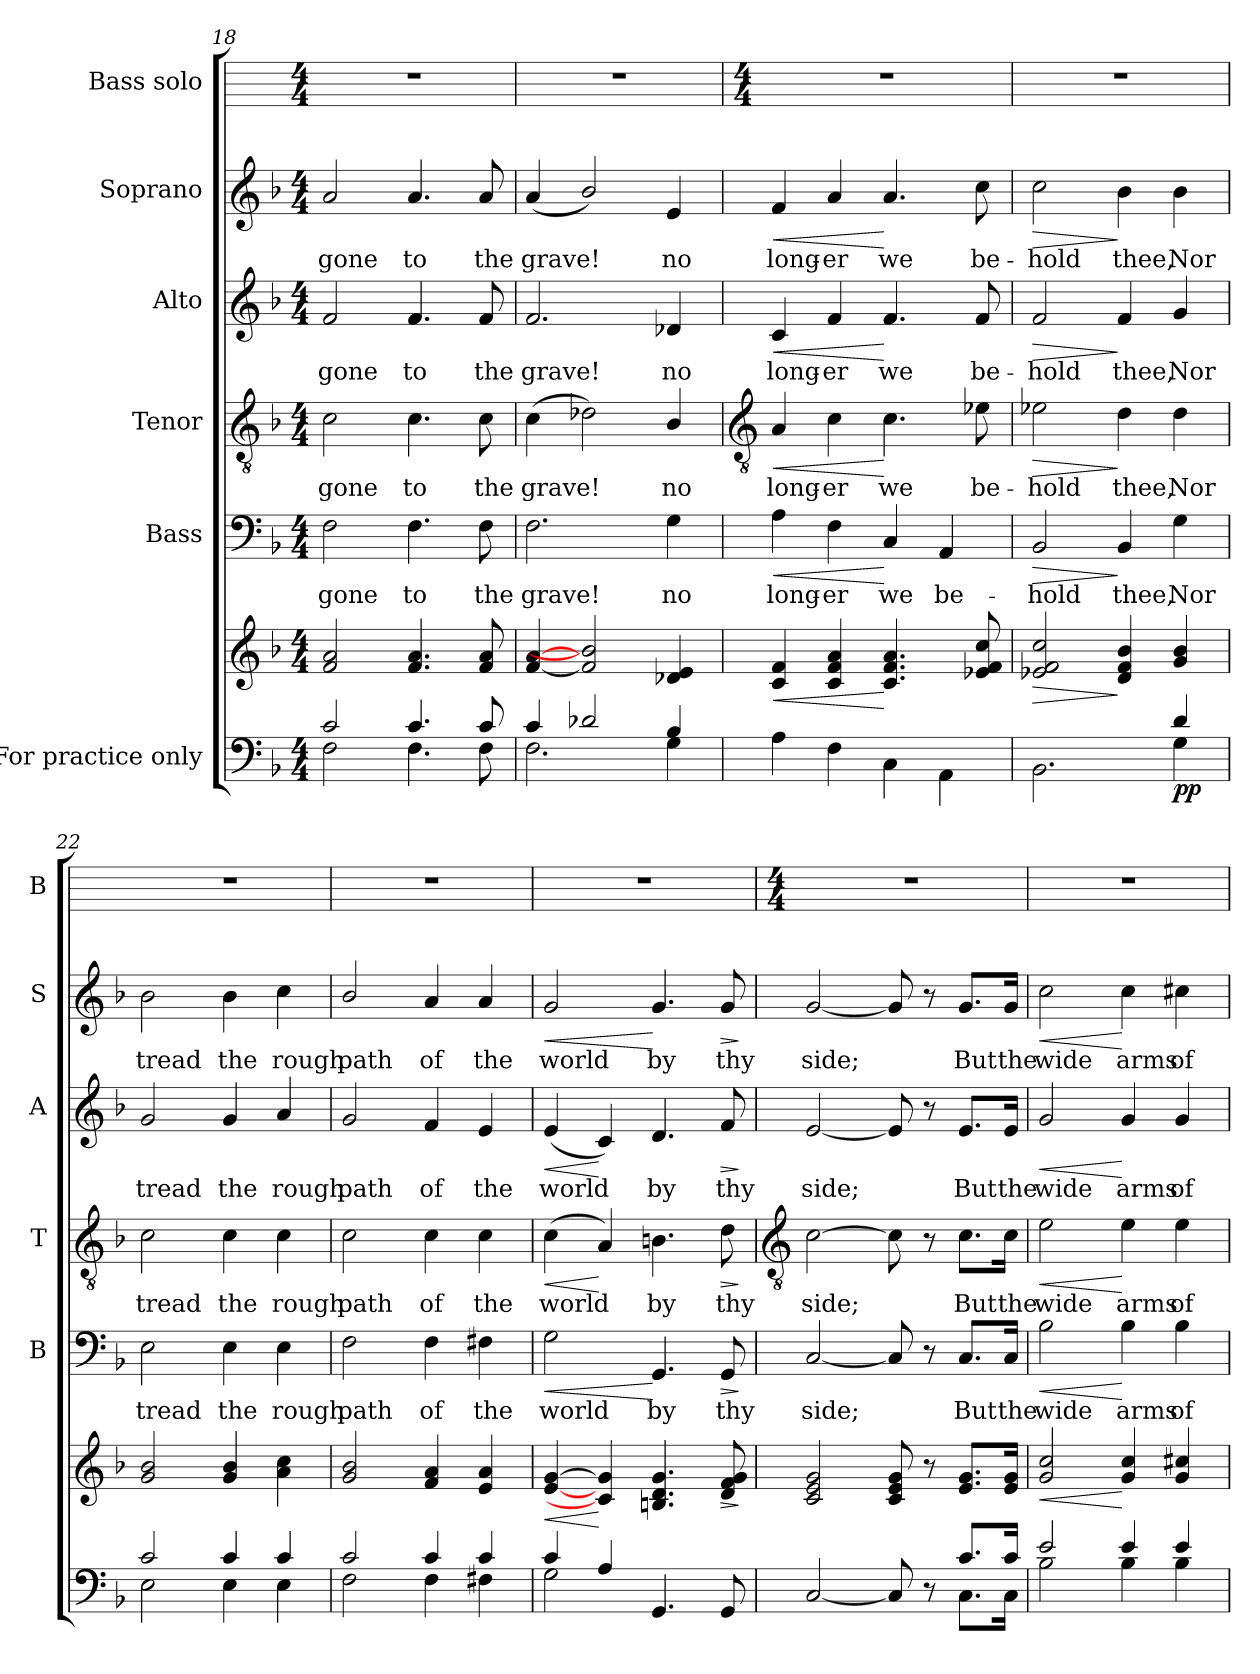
**kern	**kern	**dynam	**kern	**text	**dynam	**kern	**text	**dynam	**kern	**text	**dynam	**kern	**text	**dynam	**kern
*part6	*part6	*part6	*part5	*part5	*part5	*part4	*part4	*part4	*part3	*part3	*part3	*part2	*part2	*part2	*part1
*staff7	*staff6	*staff6/7	*staff5	*staff5	*staff5	*staff4	*staff4	*staff4	*staff3	*staff3	*staff3	*staff2	*staff2	*staff2	*staff1
*I"For practice  only	*	*	*I"Bass	*	*	*I"Tenor	*	*	*I"Alto	*	*	*I"Soprano	*	*	*I"Bass solo
*	*	*	*I'B	*	*	*I'T	*	*	*I'A	*	*	*I'S	*	*	*I'B
*clefF4	*clefG2	*	*clefF4	*	*	*clefGv2	*	*	*clefG2	*	*	*clefG2	*	*	*
*k[b-]	*k[b-]	*	*k[b-]	*	*	*k[b-]	*	*	*k[b-]	*	*	*k[b-]	*	*	*
*F:	*F:	*	*F:	*	*	*F:	*	*	*F:	*	*	*F:	*	*	*
*M4/4	*M4/4	*	*M4/4	*	*	*M4/4	*	*	*M4/4	*	*	*M4/4	*	*	*M4/4
=18	=18	=18	=18	=18	=18	=18	=18	=18	=18	=18	=18	=18	=18	=18	=18
*^	*	*	*	*	*	*	*	*	*	*	*	*	*	*	*
!	!	!	!	!	!LO:LY:b	!	!	!LO:LY:b	!	!	!LO:LY:b	!	!	!LO:LY:b	!	!
2c/	2F\	2f 2a	.	2F	gone	.	2c	gone	.	2f	gone	.	2a	gone	.	1r
!	!	!	!	!	!LO:LY:b	!	!	!LO:LY:b	!	!	!LO:LY:b	!	!	!LO:LY:b	!	!
4.c/	4.F\	4.f 4.a	.	4.F	to	.	4.c	to	.	4.f	to	.	4.a	to	.	.
!	!	!	!	!	!LO:LY:b	!	!	!LO:LY:b	!	!	!LO:LY:b	!	!	!LO:LY:b	!	!
8c/	8F\	8f 8a	.	8F	the	.	8c	the	.	8f	the	.	8a	the	.	.
=19	=19	=19	=19	=19	=19	=19	=19	=19	=19	=19	=19	=19	=19	=19	=19	=19
!	!	!	!	!	!LO:LY:b	!	!	!LO:LY:b	!	!	!LO:LY:b	!	!	!LO:LY:b	!	!
4c/	2.F\	[4f [4a	.	2.F	grave!	.	(>4c	grave!	.	2.f	grave!	.	(<4a	grave!	.	1r
2d-X/	.	2f] 2b-]	.	.	.	.	2d-X)	.	.	.	.	.	2b-/)	.	.	.
!	!	!	!	!	!LO:LY:b	!	!	!LO:LY:b	!	!	!LO:LY:b	!	!	!LO:LY:b	!	!
4B-/	4G\	4d-X 4e	.	4G	no	.	4B-/	no	.	4d-X	no	.	4e	no	.	.
!!LO:LB:g=z
=20	=20	=20	=20	=20	=20	=20	=20	=20	=20	=20	=20	=20	=20	=20	=20	=20
*	*	*	*	*	*	*	*clefGv2	*	*	*	*	*	*	*	*	*
*	*	*	*	*	*	*	*	*	*	*	*	*	*	*	*	*M4/4
!	!	!	!LO:HP:b	!	!LO:LY:b	!LO:HP:b	!	!LO:LY:b	!LO:HP:b	!	!LO:LY:b	!LO:HP:b	!	!LO:LY:b	!LO:HP:b	!
1ryy	4A\	4c 4f	<	4A	long-	<	4A	long-	<	4c	long-	<	4f	long-	<	1r
!	!	!	!	!	!LO:LY:b	!	!	!LO:LY:b	!	!	!LO:LY:b	!	!	!LO:LY:b	!	!
.	4F\	4c 4f 4a	.	4F	-er	.	4c	-er	.	4f	-er	.	4a	-er	.	.
!	!	!	!	!	!LO:LY:b	!	!	!LO:LY:b	!	!	!LO:LY:b	!	!	!LO:LY:b	!	!
.	4C\	4.c 4.f 4.a	[	4C	we	[	4.c	we	[	4.f	we	[	4.a	we	[	.
!	!	!	!	!	!LO:LY:b	!	!	!	!	!	!	!	!	!	!	!
.	4AA\	.	.	4AA	be-	.	.	.	.	.	.	.	.	.	.	.
!	!	!	!	!	!	!	!	!LO:LY:b	!	!	!LO:LY:b	!	!	!LO:LY:b	!	!
.	.	8e-X 8f 8cc	.	.	.	.	8e-X	be-	.	8f	be-	.	8cc	be-	.	.
=21	=21	=21	=21	=21	=21	=21	=21	=21	=21	=21	=21	=21	=21	=21	=21	=21
!	!	!	!LO:HP:b	!	!LO:LY:b	!LO:HP:b	!	!LO:LY:b	!LO:HP:b	!	!LO:LY:b	!LO:HP:b	!	!LO:LY:b	!LO:HP:b	!
2.ryy	2.BB-\	2e-X 2f 2cc	>	2BB-	-hold	>	2e-X	-hold	>	2f	-hold	>	2cc	-hold	>	1r
!	!	!	!	!	!LO:LY:b	!	!	!LO:LY:b	!	!	!LO:LY:b	!	!	!LO:LY:b	!	!
.	.	4d 4f 4b-	]	4BB-	thee,	]	4d	thee,	]	4f	thee,	]	4b-	thee,	]	.
!	!	!	!LO:DY:b=2	!	!LO:LY:b	!	!	!LO:LY:b	!	!	!LO:LY:b	!	!	!LO:LY:b	!	!
!	!	!	!LO:DY:n=1:b=2	!	!	!	!	!	!	!	!	!	!	!	!	!
4d/	4G\	4g 4b-	p p	4G	Nor	.	4d	Nor	.	4g	Nor	.	4b-	Nor	.	.
=22	=22	=22	=22	=22	=22	=22	=22	=22	=22	=22	=22	=22	=22	=22	=22	=22
!	!	!	!	!	!LO:LY:b	!	!	!LO:LY:b	!	!	!LO:LY:b	!	!	!LO:LY:b	!	!
2c/	2E\	2g 2b-	.	2E	tread	.	2c	tread	.	2g	tread	.	2b-	tread	.	1r
!	!	!	!	!	!LO:LY:b	!	!	!LO:LY:b	!	!	!LO:LY:b	!	!	!LO:LY:b	!	!
4c/	4E\	4g 4b-	.	4E	the	.	4c	the	.	4g	the	.	4b-	the	.	.
!	!	!	!	!	!LO:LY:b	!	!	!LO:LY:b	!	!	!LO:LY:b	!	!	!LO:LY:b	!	!
4c/	4E\	4a 4cc	.	4E	rough	.	4c	rough	.	4a	rough	.	4cc	rough	.	.
=23	=23	=23	=23	=23	=23	=23	=23	=23	=23	=23	=23	=23	=23	=23	=23	=23
!	!	!	!	!	!LO:LY:b	!	!	!LO:LY:b	!	!	!LO:LY:b	!	!	!LO:LY:b	!	!
2c/	2F\	2g/ 2b-/	.	2F	path	.	2c	path	.	2g	path	.	2b-/	path	.	1r
!	!	!	!	!	!LO:LY:b	!	!	!LO:LY:b	!	!	!LO:LY:b	!	!	!LO:LY:b	!	!
4c/	4F\	4f 4a	.	4F	of	.	4c	of	.	4f	of	.	4a	of	.	.
!	!	!	!	!	!LO:LY:b	!	!	!LO:LY:b	!	!	!LO:LY:b	!	!	!LO:LY:b	!	!
4c/	4F#X\	4e 4a	.	4F#X	the	.	4c	the	.	4e	the	.	4a	the	.	.
=24	=24	=24	=24	=24	=24	=24	=24	=24	=24	=24	=24	=24	=24	=24	=24	=24
!	!	!	!LO:HP:b	!	!LO:LY:b	!LO:HP:b	!	!LO:LY:b	!LO:HP:b	!	!LO:LY:b	!LO:HP:b	!	!LO:LY:b	!LO:HP:b	!
4c/	2G\	[4e [4g	<	2G	world	<	(<4c	world	<	(<4e	world	<	2g	world	<	1r
4A/	.	4c] 4g]	[	.	.	.	4A)	.	[	4c)	.	[	.	.	.	.
!	!	!	!	!	!LO:LY:b	!	!	!LO:LY:b	!	!	!LO:LY:b	!	!	!LO:LY:b	!	!
2ryy	4.GG/	4.Bn 4.d 4.g	.	4.GG	by	[	4.Bn	by	.	4.d	by	.	4.g	by	[	.
!	!	!	!LO:HP:b	!	!LO:LY:b	!LO:HP:b	!	!LO:LY:b	!LO:HP:b	!	!LO:LY:b	!LO:HP:b	!	!LO:LY:b	!LO:HP:b	!
.	8GG/	8d 8f 8g	>	8GG	thy	>	8d	thy	>	8f	thy	>	8g	thy	>	.
*v	*v	*	*	*	*	*	*	*	*	*	*	*	*	*	*	*
.	.	]	.	.	]	.	.	]	.	.	]	.	.	]	.
!!LO:LB:g=z
=25	=25	=25	=25	=25	=25	=25	=25	=25	=25	=25	=25	=25	=25	=25	=25
*	*	*	*	*	*	*clefGv2	*	*	*	*	*	*	*	*	*
*	*	*	*	*	*	*	*	*	*	*	*	*	*	*	*M4/4
*^	*	*	*	*	*	*	*	*	*	*	*	*	*	*	*
!	!	!	!	!	!LO:LY:b	!	!	!LO:LY:b	!	!	!LO:LY:b	!	!	!LO:LY:b	!	!
2.ryy	[2C/	2c 2e 2g	.	[2C	side;	.	[2c	side;	.	[2e	side;	.	[2g	side;	.	1r
.	8C/]	8c 8e 8g	.	8C]	.	.	8c]	.	.	8e]	.	.	8g]	.	.	.
.	8r	8r	.	8r	.	.	8r	.	.	8r	.	.	8r	.	.	.
!	!	!	!	!	!LO:LY:b	!	!	!LO:LY:b	!	!	!LO:LY:b	!	!	!LO:LY:b	!	!
8.c/L	8.C\L	8.e 8.gL	.	8.C/L	But	.	8.c\L	But	.	8.e/L	But	.	8.g/L	But	.	.
!	!	!	!	!	!LO:LY:b	!	!	!LO:LY:b	!	!	!LO:LY:b	!	!	!LO:LY:b	!	!
16c/J	16C\J	16e 16gJ	.	16C/Jk	the	.	16c\Jk	the	.	16e/Jk	the	.	16g/Jk	the	.	.
=26	=26	=26	=26	=26	=26	=26	=26	=26	=26	=26	=26	=26	=26	=26	=26	=26
!	!	!	!LO:HP:b	!	!LO:LY:b	!LO:HP:b	!	!LO:LY:b	!LO:HP:b	!	!LO:LY:b	!LO:HP:b	!	!LO:LY:b	!LO:HP:b	!
2e/	2B-\	2g 2cc	<	2B-	wide	<	2e	wide	<	2g	wide	<	2cc	wide	<	1r
!	!	!	!	!	!LO:LY:b	!	!	!LO:LY:b	!	!	!LO:LY:b	!	!	!LO:LY:b	!	!
4e/	4B-\	4g 4cc	[	4B-	arms	[	4e	arms	[	4g	arms	[	4cc	arms	[	.
!	!	!	!	!	!LO:LY:b	!	!	!LO:LY:b	!	!	!LO:LY:b	!	!	!LO:LY:b	!	!
4e/	4B-\	4g 4cc#X	.	4B-	of	.	4e	of	.	4g	of	.	4cc#X	of	.	.
*v	*v	*	*	*	*	*	*	*	*	*	*	*	*	*	*	*
=	=	=	=	=	=	=	=	=	=	=	=	=	=	=	=
*-	*-	*-	*-	*-	*-	*-	*-	*-	*-	*-	*-	*-	*-	*-	*-
